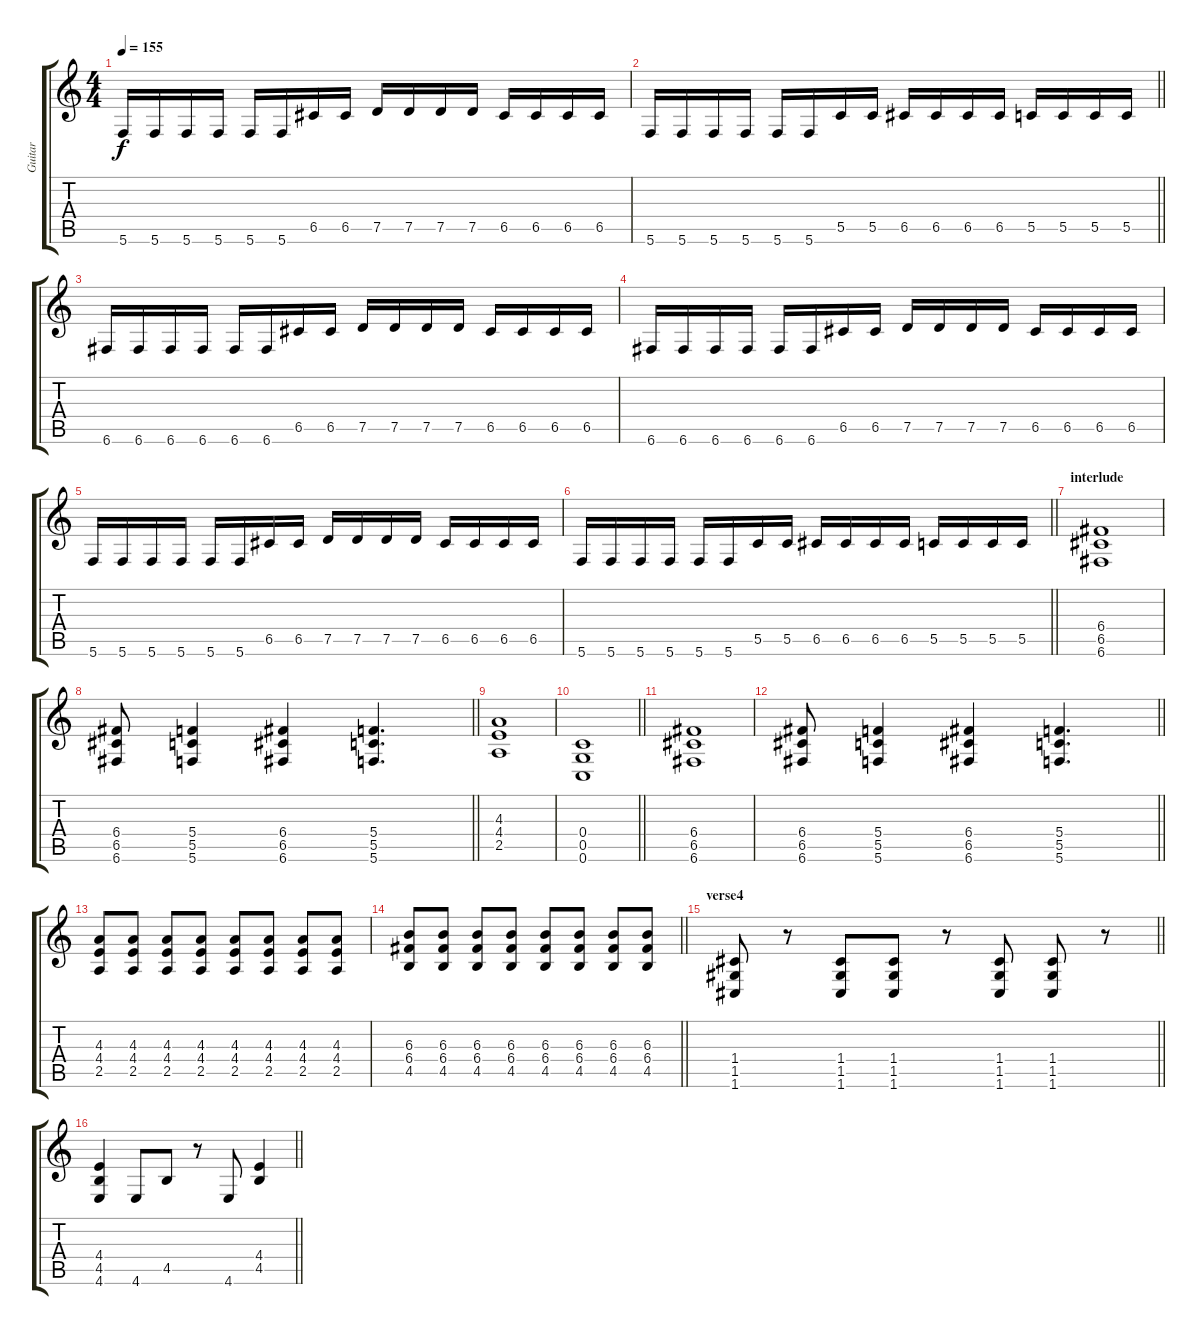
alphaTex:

\track ("Guitar" "Guitar") {instrument distortionguitar}
\staff {score tabs}
\tuning (D4 A3 F3 C3 G2 C2) {hide}
\ts (4 4)
\tempo 155
\clef g2
\ks c
5.6.16{dy f} 5.6.16 5.6.16 5.6.16 5.6.16 5.6.16 6.5.16 6.5.16 7.5.16 7.5.16 7.5.16 7.5.16 6.5.16 6.5.16 6.5.16 6.5.16 |
\barLineRight lightlight
5.6.16 5.6.16 5.6.16 5.6.16 5.6.16 5.6.16 5.5.16 5.5.16 6.5.16 6.5.16 6.5.16 6.5.16 5.5.16 5.5.16 5.5.16 5.5.16 |
6.6.16 6.6.16 6.6.16 6.6.16 6.6.16 6.6.16 6.5.16 6.5.16 7.5.16 7.5.16 7.5.16 7.5.16 6.5.16 6.5.16 6.5.16 6.5.16 |
6.6.16 6.6.16 6.6.16 6.6.16 6.6.16 6.6.16 6.5.16 6.5.16 7.5.16 7.5.16 7.5.16 7.5.16 6.5.16 6.5.16 6.5.16 6.5.16 |
5.6.16 5.6.16 5.6.16 5.6.16 5.6.16 5.6.16 6.5.16 6.5.16 7.5.16 7.5.16 7.5.16 7.5.16 6.5.16 6.5.16 6.5.16 6.5.16 |
\barLineRight lightlight
5.6.16 5.6.16 5.6.16 5.6.16 5.6.16 5.6.16 5.5.16 5.5.16 6.5.16 6.5.16 6.5.16 6.5.16 5.5.16 5.5.16 5.5.16 5.5.16 |
\section ("" "interlude")
(6.4 6.5 6.6).1 |
\barLineRight lightlight
(6.4 6.5 6.6).8 (5.4 5.5 5.6).4 (6.4 6.5 6.6).4 (5.4 5.5 5.6).4{d} |
(4.3 4.4 2.5).1 |
\barLineRight lightlight
(0.4 0.5 0.6).1 |
(6.4 6.5 6.6).1 |
\barLineRight lightlight
(6.4 6.5 6.6).8 (5.4 5.5 5.6).4 (6.4 6.5 6.6).4 (5.4 5.5 5.6).4{d} |
(4.3 4.4 2.5).8 (4.3 4.4 2.5).8 (4.3 4.4 2.5).8 (4.3 4.4 2.5).8 (4.3 4.4 2.5).8 (4.3 4.4 2.5).8 (4.3 4.4 2.5).8 (4.3 4.4 2.5).8 |
\barLineRight lightlight
(6.3 6.4 4.5).8 (6.3 6.4 4.5).8 (6.3 6.4 4.5).8 (6.3 6.4 4.5).8 (6.3 6.4 4.5).8 (6.3 6.4 4.5).8 (6.3 6.4 4.5).8 (6.3 6.4 4.5).8 |
\section ("" "verse4")
\barLineRight lightlight
(1.4 1.5 1.6).8 r.8 (1.4 1.5 1.6).8 (1.4 1.5 1.6).8 r.8 (1.4 1.5 1.6).8 (1.4 1.5 1.6).8 r.8 |
\barLineRight lightlight
(4.4 4.5 4.6).4 4.6.8 4.5.8 r.8 4.6.8 (4.4 4.5).4
